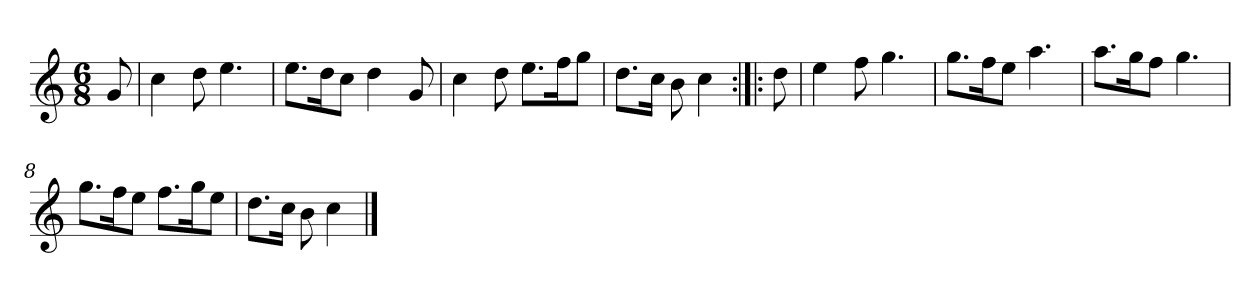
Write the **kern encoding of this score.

**kern
*part1
*staff1
*clefG2
*k[]
*C:
*M6/8
*MM120
=
8g
=1
4cc
8dd
4.ee
=2
8.ee\L
16dd\K
8cc\J
4dd
8g
=3
4cc
8dd
8.ee\L
16ff\K
8gg\J
=4
8.dd\L
16cc\Jk
8b
4cc
=:|!|:
8dd
=5
4ee
8ff
4.gg
=6
8.gg\L
16ff\K
8ee\J
4.aa
=7
8.aa\L
16gg\K
8ff\J
4.gg
=8
8.gg\L
16ff\K
8ee\J
8.ff\L
16gg\K
8ee\J
=9
8.dd\L
16cc\Jk
8b
4cc
==
*-
